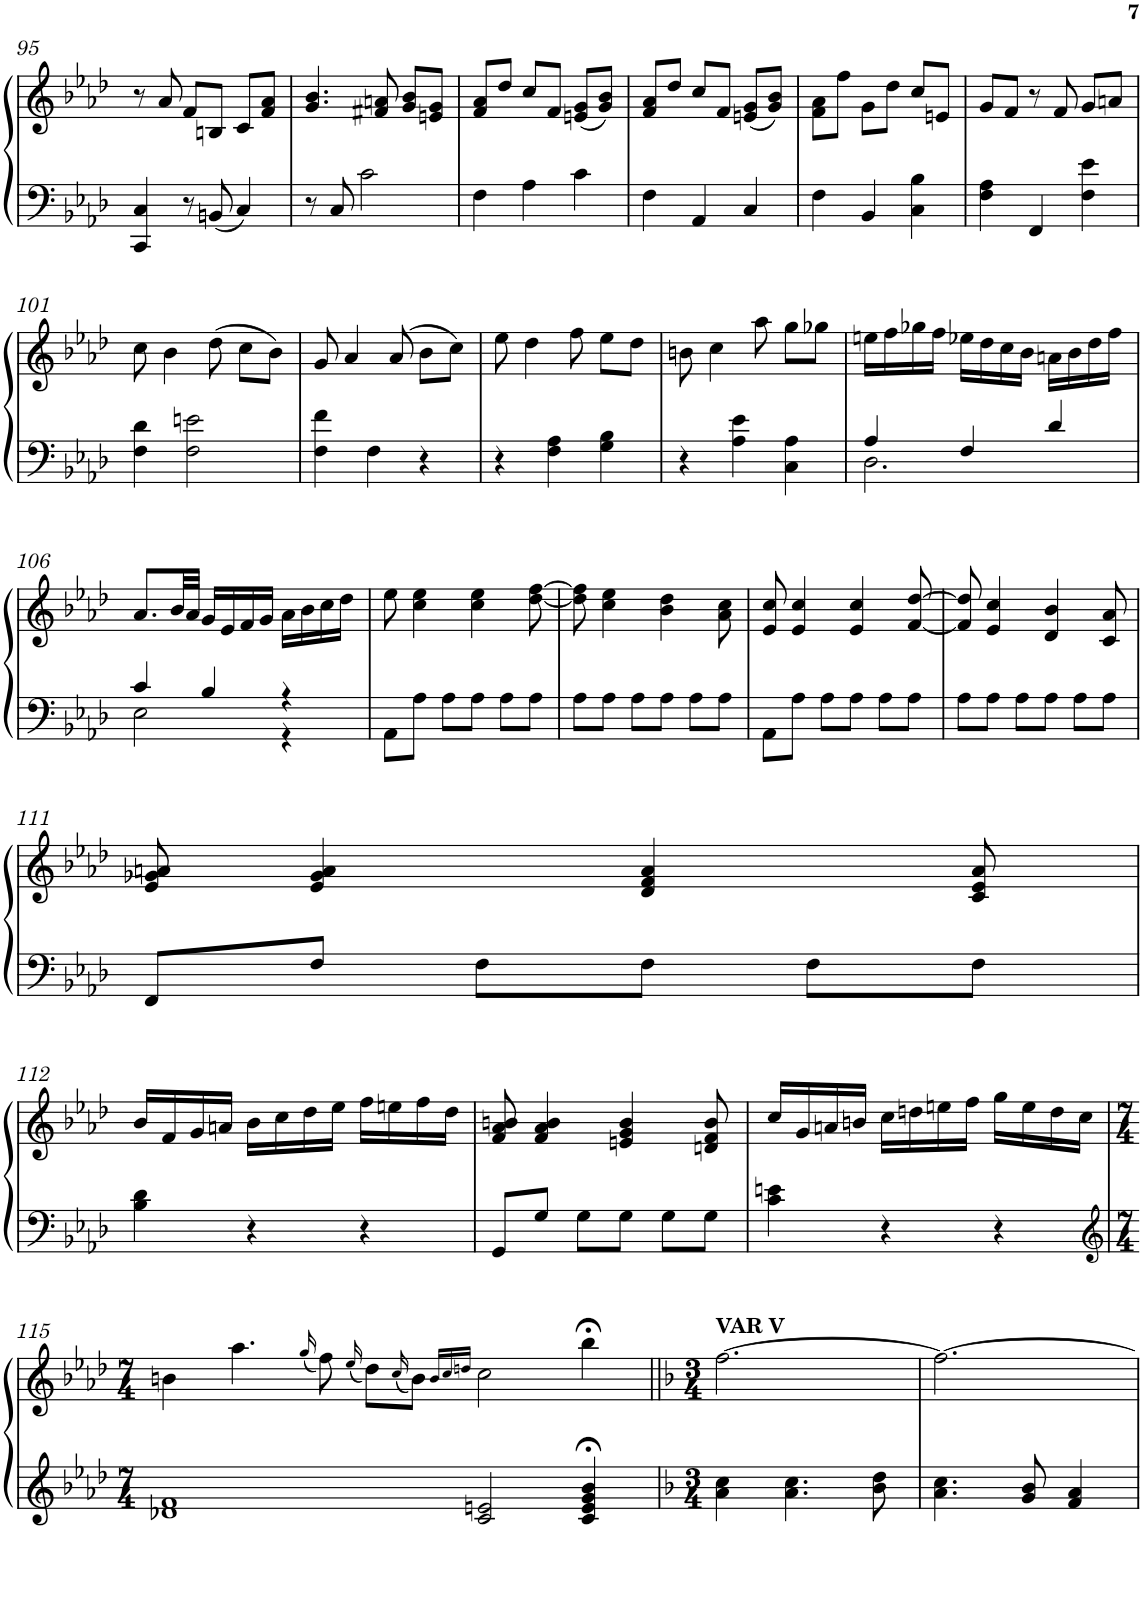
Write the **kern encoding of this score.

**kern	**kern
*part1	*part1
*staff2	*staff1
*I"Piano	*
*I'Pno.	*
!!LO:PB:g=z
*clefF4	*clefG2
*k[b-e-a-d-]	*k[b-e-a-d-]
*f:	*f:
*M3/4	*M3/4
=95	=95
4CC/ 4C/	8r
.	8a-/
8r	8f/L
8BBn/	8Bn/J
4C/	8c/L
.	8f/ 8a-/J
=96	=96
8r	4.g/ 4.b-/
8C/	.
2c\	.
.	8f#X/ 8an/
.	8g/ 8b-/L
.	8en/ 8g/J
=97	=97
4F\	8f/ 8a-/L
.	8dd-/J
4A-\	8cc/L
.	8f/J
4c\	(<8en/ 8g/L
.	8g/ 8b-/J)
=98	=98
4F\	8f/ 8a-/L
.	8dd-/J
4AA-/	8cc/L
.	8f/J
4C/	(<8en/ 8g/L
.	8g/ 8b-/J)
=99	=99
4F\	8f\ 8a-\L
.	8ff\J
4BB-/	8g\L
.	8dd-\J
4C\ 4B-\	8cc/L
.	8en/J
=100	=100
4F\ 4A-\	8g/L
.	8f/J
4FF/	8r
.	8f/
4F\ 4e-\	8g/L
.	8an/J
!!LO:LB:g=z
=101	=101
4F\ 4d-\	8cc\
.	4b-\
2F\ 2en\	.
.	(>8dd-\
.	8cc\L
.	8b-\J)
=102	=102
4F\ 4f\	8g/
.	4a-/
4F\	.
.	(>8a-/
4r	8b-\L
.	8cc\J)
=103	=103
4r	8ee-\
.	4dd-\
4F\ 4A-\	.
.	8ff\
4G\ 4B-\	8ee-\L
.	8dd-\J
=104	=104
4r	8bn\
.	4cc\
4A-\ 4e-\	.
.	8aa-\
4C\ 4A-\	8gg\L
.	8gg-X\J
=105	=105
*^	*
4A-/	2.D-\	16een\LL
.	.	16ff\
.	.	16gg-X\
.	.	16ff\JJ
4F/	.	16ee-X\LL
.	.	16dd-\
.	.	16cc\
.	.	16b-\JJ
4d-/	.	16an\LL
.	.	16b-\
.	.	16dd-\
.	.	16ff\JJ
!!LO:LB:g=z
=106	=106	=106
4c/	2E-\	8.a-/L
.	.	32b-/LL
.	.	32a-/JJJ
4B-/	.	16g/LL
.	.	16e-/
.	.	16f/
.	.	16g/JJ
4r	4r	16a-\LL
.	.	16b-\
.	.	16cc\
.	.	16dd-\JJ
*v	*v	*
=107	=107
8AA-\L	8ee-\
8A-\J	4cc\ 4ee-\
8A-\L	.
8A-\J	4cc\ 4ee-\
8A-\L	.
8A-\J	[8dd-\ [8ff\
=108	=108
8A-\L	8dd-\] 8ff\]
8A-\J	4cc\ 4ee-\
8A-\L	.
8A-\J	4b-\ 4dd-\
8A-\L	.
8A-\J	8a-\ 8cc\
=109	=109
8AA-\L	8e-/ 8cc/
8A-\J	4e-/ 4cc/
8A-\L	.
8A-\J	4e-/ 4cc/
8A-\L	.
8A-\J	[8f/ [8dd-/
=110	=110
8A-\L	8f/] 8dd-/]
8A-\J	4e-/ 4cc/
8A-\L	.
8A-\J	4d-/ 4b-/
8A-\L	.
8A-\J	8c/ 8a-/
!!LO:LB:g=z
=111	=111
8FF/L	8e-/ 8g-X/ 8an/
8F/J	4e-/ 4g-/ 4a/
8F\L	.
8F\J	4d-/ 4f/ 4a/
8F\L	.
8F\J	8c/ 8e-/ 8a/
!!LO:LB:g=z
=112	=112
4B-\ 4d-\	16b-/LL
.	16f/
.	16g/
.	16an/JJ
4r	16b-\LL
.	16cc\
.	16dd-\
.	16ee-\JJ
4r	16ff\LL
.	16een\
.	16ff\
.	16dd-\JJ
=113	=113
8GG/L	8f/ 8a-/ 8bn/
8G/J	4f/ 4a-/ 4b/
8G\L	.
8G\J	4en/ 4g/ 4b/
8G\L	.
8G\J	8dn/ 8f/ 8b/
=114	=114
4c\ 4en\	16cc/LL
.	16g/
.	16an/
.	16bn/JJ
4r	16cc\LL
.	16ddn\
.	16een\
.	16ff\JJ
4r	16gg\LL
.	16ee\
.	16dd\
.	16cc\JJ
!!LO:LB:g=z
=115	=115
*clefG2	*
*M7/4	*M7/4
1d-X 1f	4bn\
.	4.aa-\
.	(<16qgg/
.	8ff\)
.	(<16qee-/
.	8dd-\L)
.	(<16qcc/
.	8b\J)
.	16qb/LL
.	16qcc/
.	16qddn/JJ
2c/ 2en/	2cc\
4c/;< 4e/;< 4g/;< 4b-/;<	4bb-;<\
=116||	=116||
*k[b-]	*k[b-]
*F:	*F:
*M3/4	*M3/4
!	!LO:TX:a:B:t=VAR V
4a\ 4cc\	[2.ff\
4.a\ 4.cc\	.
8b-\ 8dd\	.
=117	=117
4.a\ 4.cc\	2.ff\_
8g/ 8b-/	.
4f/ 4a/	.
=	=
*-	*-
